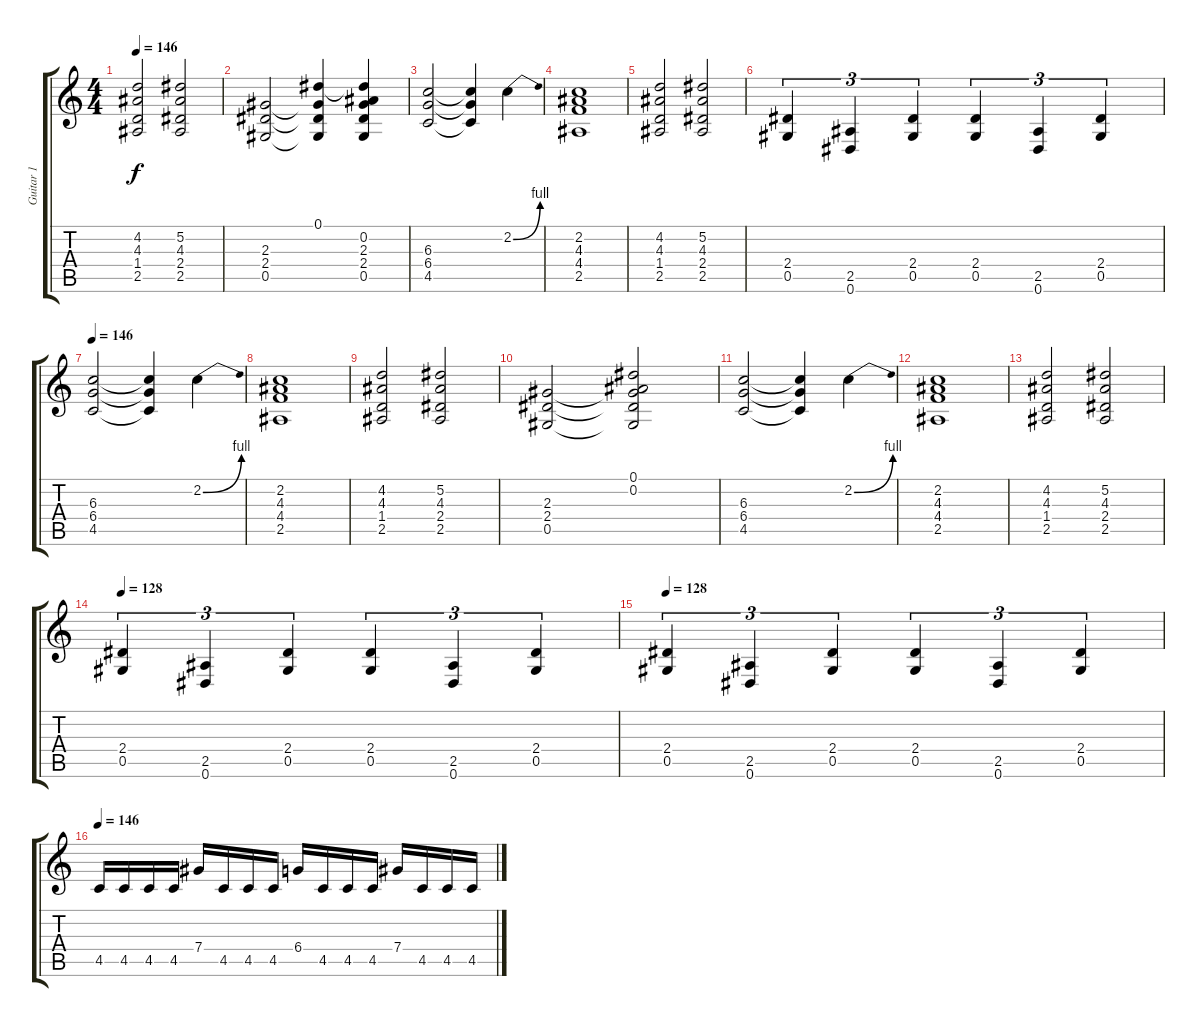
\track ("Guitar 1" "Guitar 1") {instrument distortionguitar}
\staff {score tabs}
\tuning (Eb4 Bb3 Gb3 Db3 Ab2 Eb2) {hide}
\ts (4 4)
\tempo 146
\clef g2
\ks c
(4.2 4.3 1.4 2.5).2{dy f} (5.2 4.3 2.4 2.5).2 |
(2.3 2.4 0.5).2 (0.1 2.3{t} 2.4{t} 0.5{t}).4 (0.1{t} 0.2 2.3 2.4 0.5).4 |
(6.3 6.4 4.5).2 (6.3{t} 6.4{t} 4.5{t}).4 2.2{be (bend 0 0 60 4)}.4 |
(2.2 4.3 4.4 2.5).1 |
(4.2 4.3 1.4 2.5).2 (5.2 4.3 2.4 2.5).2 |
(2.4 0.5).4{tu (3 2)} (2.5 0.6).4{tu (3 2)} (2.4 0.5).4{tu (3 2)} (2.4 0.5).4{tu (3 2)} (2.5 0.6).4{tu (3 2)} (2.4 0.5).4{tu (3 2)} |
\tempo 146
(6.3 6.4 4.5).2 (6.3{t} 6.4{t} 4.5{t}).4 2.2{be (bend 0 0 60 4)}.4 |
(2.2 4.3 4.4 2.5).1 |
(4.2 4.3 1.4 2.5).2 (5.2 4.3 2.4 2.5).2 |
(2.3 2.4 0.5).2 (0.1 0.2 2.3{t} 2.4{t} 0.5{t}).2 |
(6.3 6.4 4.5).2 (6.3{t} 6.4{t} 4.5{t}).4 2.2{be (bend 0 0 60 4)}.4 |
(2.2 4.3 4.4 2.5).1 |
(4.2 4.3 1.4 2.5).2 (5.2 4.3 2.4 2.5).2 |
\tempo 128
(2.4 0.5).4{tu (3 2)} (2.5 0.6).4{tu (3 2)} (2.4 0.5).4{tu (3 2)} (2.4 0.5).4{tu (3 2)} (2.5 0.6).4{tu (3 2)} (2.4 0.5).4{tu (3 2)} |
\tempo 128
(2.4 0.5).4{tu (3 2)} (2.5 0.6).4{tu (3 2)} (2.4 0.5).4{tu (3 2)} (2.4 0.5).4{tu (3 2)} (2.5 0.6).4{tu (3 2)} (2.4 0.5).4{tu (3 2)} |
\tempo 146
4.5.16 4.5.16 4.5.16 4.5.16 7.4.16 4.5.16 4.5.16 4.5.16 6.4.16 4.5.16 4.5.16 4.5.16 7.4.16 4.5.16 4.5.16 4.5.16
